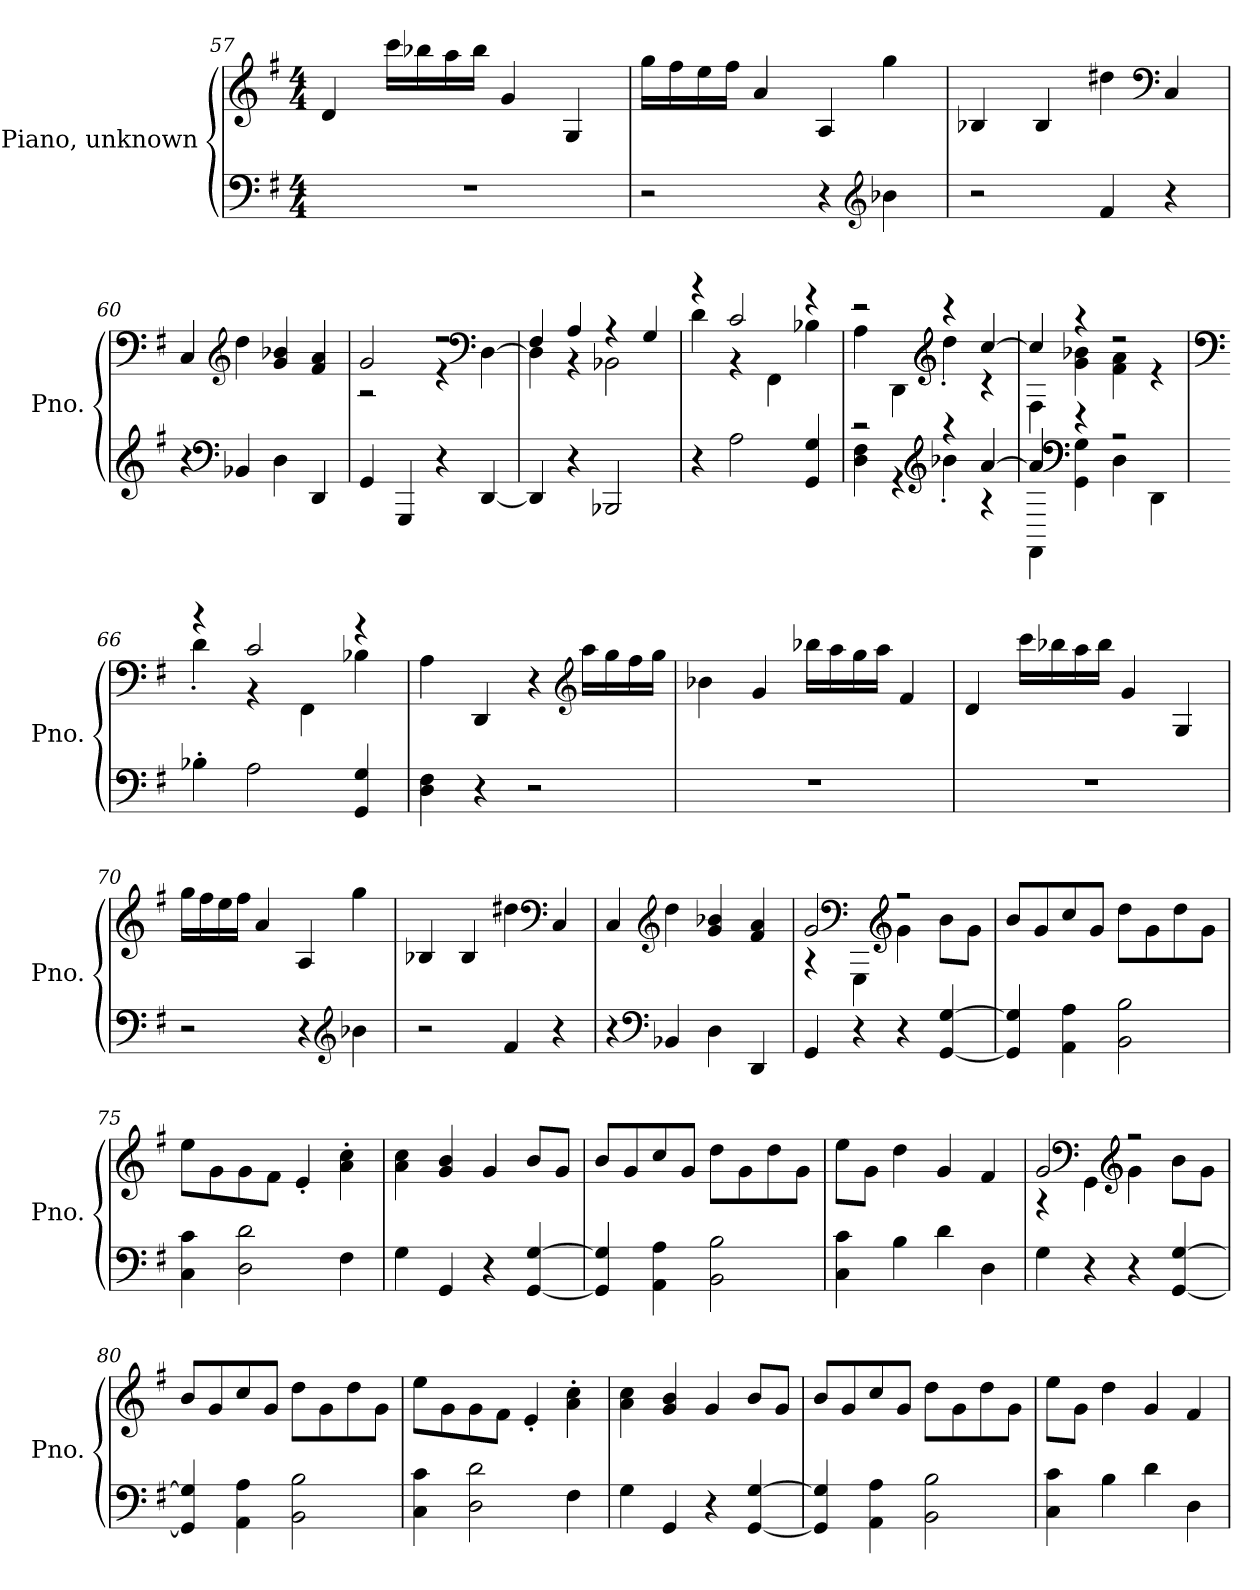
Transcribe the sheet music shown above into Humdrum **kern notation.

**kern	**kern
*part1	*part1
*staff2	*staff1
*I"Piano, unknown	*
*I'Pno.	*
*clefF4	*clefG2
*k[f#]	*k[f#]
*M4/4	*M4/4
=57	=57
1r	4d/
.	16ccc\LL
.	16bb-X\
.	16aa\
.	16bb-\JJ
.	4g/
.	4G/
!!LO:LB:g=z
=58	=58
2r	16gg\LL
.	16ff#\
.	16ee\
.	16ff#\JJ
.	4a/
4r	4A/
*clefG2	*
4b-X\	4gg\
=59	=59
2r	4B-X/
.	4B-/
4f#/	4dd#X\
*	*clefF4
4r	4C/
=60	=60
4r	4C/
*clefF4	*clefG2
4BB-X/	4dd\
4D\	4g/ 4b-X/
4DD/	4f#/ 4a/
=61	=61
*	*^
4GG/	2g/	2r
4GGG/	.	.
4r	2r	4r
*	*clefF4	*
[4DD/	.	[4D\
=62	=62	=62
4DD/]	4F#/	4D\]
4r	4A/	4r
2BBB-X/	4r	2BB-X\
.	4G/	.
=63	=63	=63
4r	4r	4d\
2A\	2c/	4r
.	.	4FF#\
4GG/ 4G/	4r	4B-X\
!!LO:PB:g=z	!!
=64	=64	=64
*^	*	*
2r	4D\ 4F#\	2r	4A\
.	4r	.	4DD\
*clefG2	*	*clefG2	*
4r	4b-X'\	4r	4dd'\
[4a/	4r	[4cc/	4r
=65	=65	=65	=65
4a/]	4FF#\	4cc/]	4F#\
*clefF4	*	*	*
4r	4GG\ 4G\	4r	4g\ 4b-X\
2r	4D\	2r	4f#\ 4a\
.	4DD\	.	4r
*v	*v	*	*
=66	=66	=66
*	*clefF4	*
4B-X'\	4r	4d'\
2A\	2c/	4r
.	.	4FF#\
4GG/ 4G/	4r	4B-X\
*	*v	*v
=67	=67
4D\ 4F#\	4A\
4r	4DD/
2r	4r
*	*clefG2
.	16aa\LL
.	16gg\
.	16ff#\
.	16gg\JJ
=68	=68
1r	4b-X\
.	4g/
.	16bb-X\LL
.	16aa\
.	16gg\
.	16aa\JJ
.	4f#/
!!LO:LB:g=z
=69	=69
1r	4d/
.	16ccc\LL
.	16bb-X\
.	16aa\
.	16bb-\JJ
.	4g/
.	4G/
=70	=70
2r	16gg\LL
.	16ff#\
.	16ee\
.	16ff#\JJ
.	4a/
4r	4A/
*clefG2	*
4b-X\	4gg\
=71	=71
2r	4B-X/
.	4B-/
4f#/	4dd#X\
*	*clefF4
4r	4C/
=72	=72
4r	4C/
*clefF4	*clefG2
4BB-X/	4dd\
4D\	4g/ 4b-X/
4DD/	4f#/ 4a/
=73	=73
*	*^
4GG/	2g/	4r
*	*clefF4	*
4r	.	4GGG\
*	*clefG2	*
4r	2r	4g\
[4GG/ [4G/	.	8b\L
.	.	8g\J
*	*v	*v
!!LO:LB:g=z
=74	=74
4GG/] 4G/]	8b/L
.	8g/
4AA\ 4A\	8cc/
.	8g/J
2BB\ 2B\	8dd\L
.	8g\
.	8dd\
.	8g\J
=75	=75
4C\ 4c\	8ee\L
.	8g\
2D\ 2d\	8g\
.	8f#\J
.	4e'/
4F#\	4a\' 4cc\'
=76	=76
4G\	4a\ 4cc\
4GG/	4g/ 4b/
4r	4g/
[4GG/ [4G/	8b/L
.	8g/J
=77	=77
4GG/] 4G/]	8b/L
.	8g/
4AA\ 4A\	8cc/
.	8g/J
2BB\ 2B\	8dd\L
.	8g\
.	8dd\
.	8g\J
=78	=78
4C\ 4c\	8ee\L
.	8g\J
4B\	4dd\
4d\	4g/
4D\	4f#/
=79	=79
*	*^
4G\	2g/	4r
*	*clefF4	*
4r	.	4GG\
*	*clefG2	*
4r	2r	4g\
[4GG/ [4G/	.	8b\L
.	.	8g\J
*	*v	*v
!!LO:LB:g=z
=80	=80
4GG/] 4G/]	8b/L
.	8g/
4AA\ 4A\	8cc/
.	8g/J
2BB\ 2B\	8dd\L
.	8g\
.	8dd\
.	8g\J
=81	=81
4C\ 4c\	8ee\L
.	8g\
2D\ 2d\	8g\
.	8f#\J
.	4e'/
4F#\	4a\' 4cc\'
=82	=82
4G\	4a\ 4cc\
4GG/	4g/ 4b/
4r	4g/
[4GG/ [4G/	8b/L
.	8g/J
=83	=83
4GG/] 4G/]	8b/L
.	8g/
4AA\ 4A\	8cc/
.	8g/J
2BB\ 2B\	8dd\L
.	8g\
.	8dd\
.	8g\J
=84	=84
4C\ 4c\	8ee\L
.	8g\J
4B\	4dd\
4d\	4g/
4D\	4f#/
=	=
*-	*-
